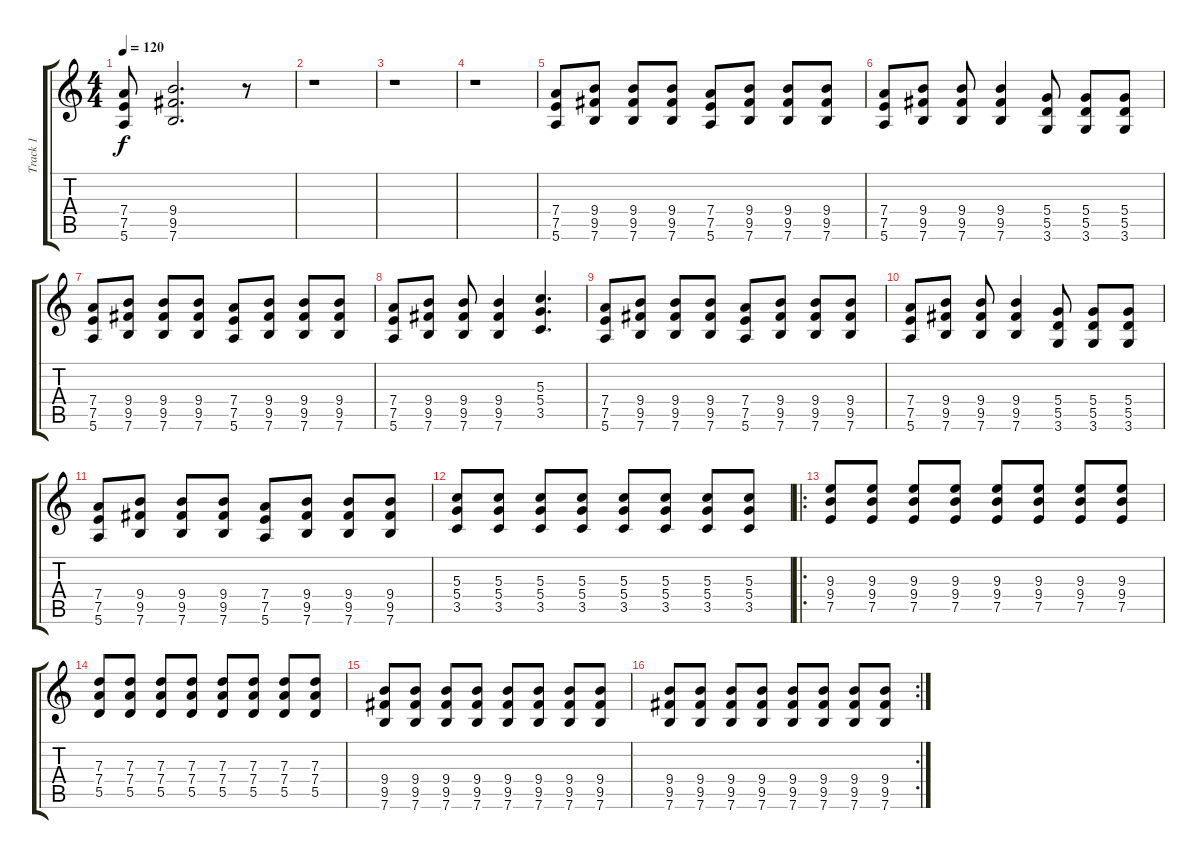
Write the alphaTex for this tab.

\track ("Track 1" "Track 1") {instrument acousticguitarsteel}
\staff {score tabs}
\tuning (E4 B3 G3 D3 A2 E2) {hide}
\ts (4 4)
\tempo 120
\clef g2
\ks c
(7.4 7.5 5.6).8{dy f} (9.4 9.5 7.6).2{d} r.8 |
r.1 |
r.1 |
r.1 |
(7.4 7.5 5.6).8 (9.4 9.5 7.6).8 (9.4 9.5 7.6).8 (9.4 9.5 7.6).8 (7.4 7.5 5.6).8 (9.4 9.5 7.6).8 (9.4 9.5 7.6).8 (9.4 9.5 7.6).8 |
(7.4 7.5 5.6).8 (9.4 9.5 7.6).8 (9.4 9.5 7.6).8 (9.4 9.5 7.6).4 (5.4 5.5 3.6).8 (5.4 5.5 3.6).8 (5.4 5.5 3.6).8 |
(7.4 7.5 5.6).8 (9.4 9.5 7.6).8 (9.4 9.5 7.6).8 (9.4 9.5 7.6).8 (7.4 7.5 5.6).8 (9.4 9.5 7.6).8 (9.4 9.5 7.6).8 (9.4 9.5 7.6).8 |
(7.4 7.5 5.6).8 (9.4 9.5 7.6).8 (9.4 9.5 7.6).8 (9.4 9.5 7.6).4 (5.3 5.4 3.5).4{d} |
(7.4 7.5 5.6).8 (9.4 9.5 7.6).8 (9.4 9.5 7.6).8 (9.4 9.5 7.6).8 (7.4 7.5 5.6).8 (9.4 9.5 7.6).8 (9.4 9.5 7.6).8 (9.4 9.5 7.6).8 |
(7.4 7.5 5.6).8 (9.4 9.5 7.6).8 (9.4 9.5 7.6).8 (9.4 9.5 7.6).4 (5.4 5.5 3.6).8 (5.4 5.5 3.6).8 (5.4 5.5 3.6).8 |
(7.4 7.5 5.6).8 (9.4 9.5 7.6).8 (9.4 9.5 7.6).8 (9.4 9.5 7.6).8 (7.4 7.5 5.6).8 (9.4 9.5 7.6).8 (9.4 9.5 7.6).8 (9.4 9.5 7.6).8 |
(5.3 5.4 3.5).8 (5.3 5.4 3.5).8 (5.3 5.4 3.5).8 (5.3 5.4 3.5).8 (5.3 5.4 3.5).8 (5.3 5.4 3.5).8 (5.3 5.4 3.5).8 (5.3 5.4 3.5).8 |
\ro
(9.3 9.4 7.5).8 (9.3 9.4 7.5).8 (9.3 9.4 7.5).8 (9.3 9.4 7.5).8 (9.3 9.4 7.5).8 (9.3 9.4 7.5).8 (9.3 9.4 7.5).8 (9.3 9.4 7.5).8 |
(7.3 7.4 5.5).8 (7.3 7.4 5.5).8 (7.3 7.4 5.5).8 (7.3 7.4 5.5).8 (7.3 7.4 5.5).8 (7.3 7.4 5.5).8 (7.3 7.4 5.5).8 (7.3 7.4 5.5).8 |
(9.4 9.5 7.6).8 (9.4 9.5 7.6).8 (9.4 9.5 7.6).8 (9.4 9.5 7.6).8 (9.4 9.5 7.6).8 (9.4 9.5 7.6).8 (9.4 9.5 7.6).8 (9.4 9.5 7.6).8 |
\rc 2
(9.4 9.5 7.6).8 (9.4 9.5 7.6).8 (9.4 9.5 7.6).8 (9.4 9.5 7.6).8 (9.4 9.5 7.6).8 (9.4 9.5 7.6).8 (9.4 9.5 7.6).8 (9.4 9.5 7.6).8
